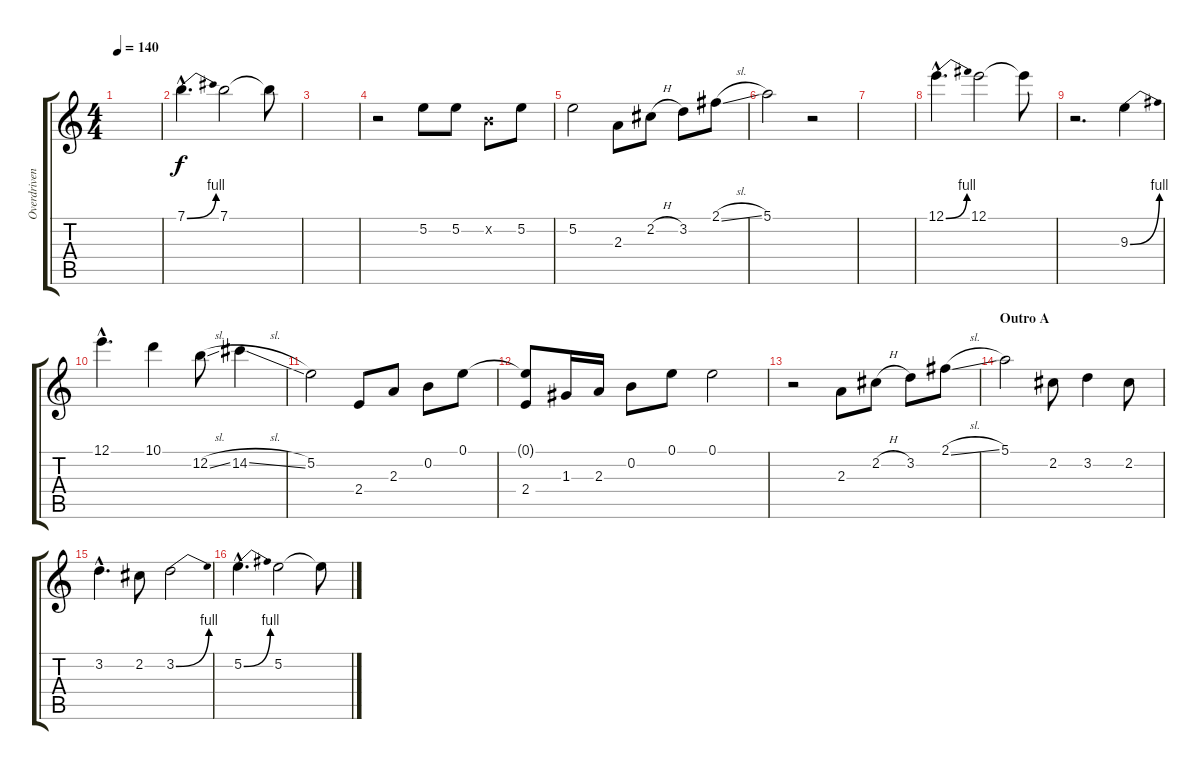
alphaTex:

\track ("Overdriven" "Overdriven") {instrument overdrivenguitar}
\staff {score tabs}
\tuning (E4 B3 G3 D3 A2 E2) {hide}
\ts (4 4)
\tempo 140
\clef g2
\ks c
|
7.1{be (bend 0 0 60 4) hac}.4{d} 7.1.2 7.1{t}.8 |
|
r.2 5.2.8 5.2.8 0.2{x}.8 5.2.8 |
5.2.2 2.3.8 2.2{h}.8 3.2.8 2.1{sl}.8 |
5.1.2 r.2 |
|
12.1{be (bend 0 0 60 4) hac}.4{d} 12.1.2 12.1{t}.8 |
r.2{d} 9.3{be (bend 0 0 60 4)}.4 |
12.1{hac}.4{d} 10.1.4 12.2{sl}.8 14.2{sl}.4 |
5.2.2 2.4.8 2.3.8 0.2.8 0.1.8 |
(0.1{t} 2.4).8 1.3.16 2.3.16 0.2.8 0.1.8 0.1.2 |
r.2 2.3.8 2.2{h}.8 3.2.8 2.1{sl}.8 |
\section ("" "Outro A")
5.1.2 2.2.8 3.2.4 2.2.8 |
3.2{hac}.4{d} 2.2.8 3.2{be (bend 0 0 60 4)}.2 |
5.2{be (bend 0 0 60 4) hac}.4{d} 5.2.2 5.2{t}.8
